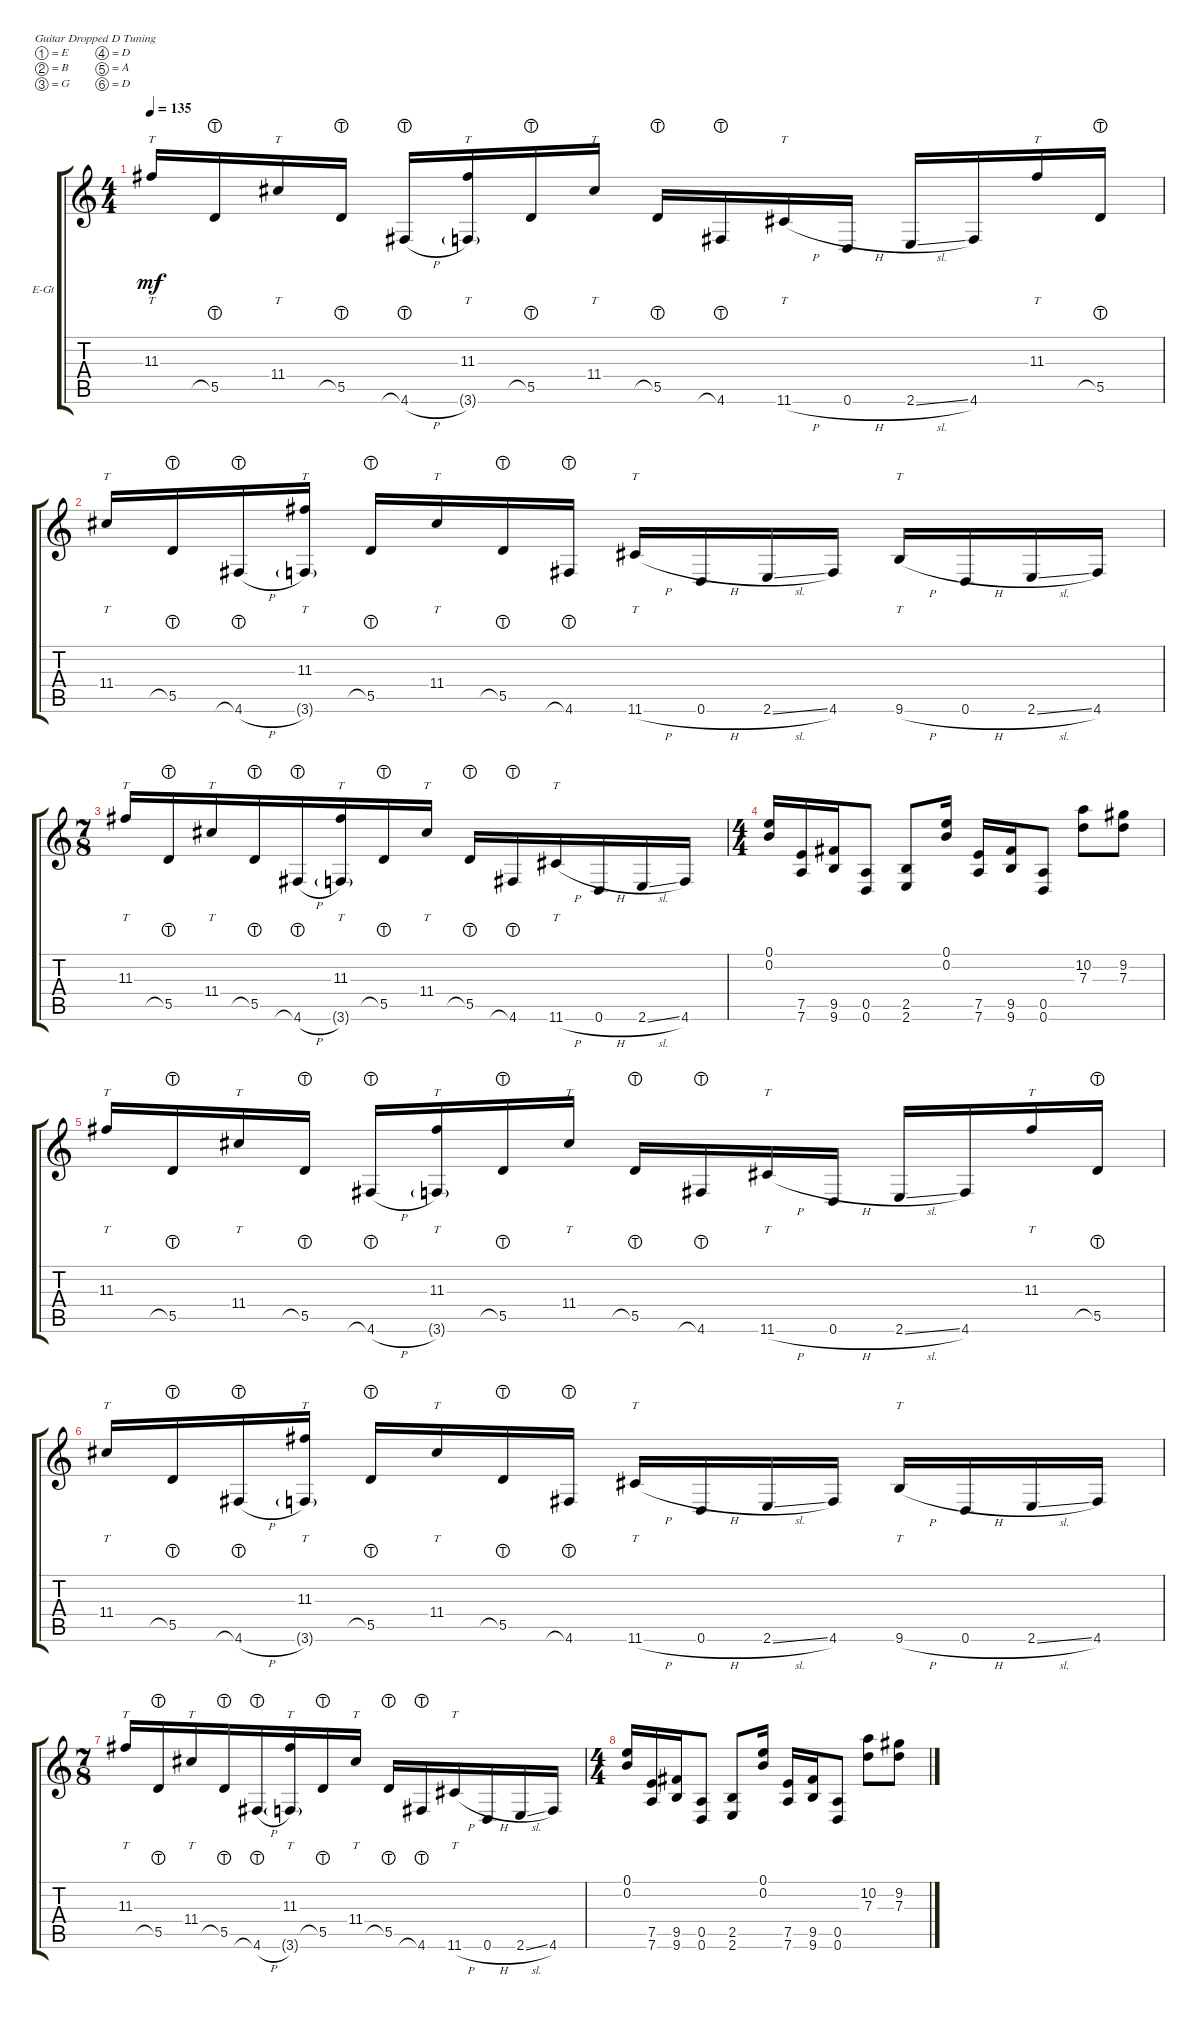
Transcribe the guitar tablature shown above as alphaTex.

\defaultSystemsLayout 4
\bracketExtendMode groupsimilarinstruments
\firstSystemTrackNameOrientation horizontal
\otherSystemsTrackNameOrientation horizontal
\track ("Electric Guitar" "E-Gt") {instrument electricguitarclean}
\staff {score tabs}
\tuning (E4 B3 G3 D3 A2 D2)
\ts (4 4)
\tempo 135
\clef g2
\ks c
11.3.16{tt dy mf instrument electricguitarclean} 5.5{lht}.16 11.4.16{tt} 5.5{lht}.16 4.6{h lht}.16 (11.3 3.6{g}).16{tt} 5.5{lht}.16 11.4.16{tt} 5.5{lht}.16 4.6{lht}.16 11.6{h}.16{tt} 0.6{h}.16 2.6{sl}.16 4.6.16 11.3.16{tt} 5.5{lht}.16 |
11.4.16{tt} 5.5{lht}.16 4.6{h lht}.16 (11.3 3.6{g}).16{tt} 5.5{lht}.16 11.4.16{tt} 5.5{lht}.16 4.6{lht}.16 11.6{h}.16{tt} 0.6{h}.16 2.6{sl}.16 4.6.16 9.6{h}.16{tt} 0.6{h}.16 2.6{sl}.16 4.6.16 |
\ts (7 8)
11.3.16{tt} 5.5{lht}.16 11.4.16{tt} 5.5{lht}.16 4.6{h lht}.16 (11.3 3.6{g}).16{tt} 5.5{lht}.16 11.4.16{tt} 5.5{lht}.16 4.6{lht}.16 11.6{h}.16{tt} 0.6{h}.16 2.6{sl}.16 4.6.16 |
\ts (4 4)
(0.1 0.2).16 (7.6 7.5).16 (9.5 9.6).16 (0.6 0.5).8 (2.5 2.6).8 (0.1 0.2).16 (7.5 7.6).16 (9.5 9.6).16 (0.6 0.5).8 (7.3 10.2).8 (7.3 9.2).8 |
11.3.16{tt} 5.5{lht}.16 11.4.16{tt} 5.5{lht}.16 4.6{h lht}.16 (11.3 3.6{g}).16{tt} 5.5{lht}.16 11.4.16{tt} 5.5{lht}.16 4.6{lht}.16 11.6{h}.16{tt} 0.6{h}.16 2.6{sl}.16 4.6.16 11.3.16{tt} 5.5{lht}.16 |
11.4.16{tt} 5.5{lht}.16 4.6{h lht}.16 (11.3 3.6{g}).16{tt} 5.5{lht}.16 11.4.16{tt} 5.5{lht}.16 4.6{lht}.16 11.6{h}.16{tt} 0.6{h}.16 2.6{sl}.16 4.6.16 9.6{h}.16{tt} 0.6{h}.16 2.6{sl}.16 4.6.16 |
\ts (7 8)
11.3.16{tt} 5.5{lht}.16 11.4.16{tt} 5.5{lht}.16 4.6{h lht}.16 (11.3 3.6{g}).16{tt} 5.5{lht}.16 11.4.16{tt} 5.5{lht}.16 4.6{lht}.16 11.6{h}.16{tt} 0.6{h}.16 2.6{sl}.16 4.6.16 |
\ts (4 4)
(0.1 0.2).16 (7.6 7.5).16 (9.5 9.6).16 (0.6 0.5).8 (2.5 2.6).8 (0.1 0.2).16 (7.5 7.6).16 (9.5 9.6).16 (0.6 0.5).8 (7.3 10.2).8 (7.3 9.2).8
